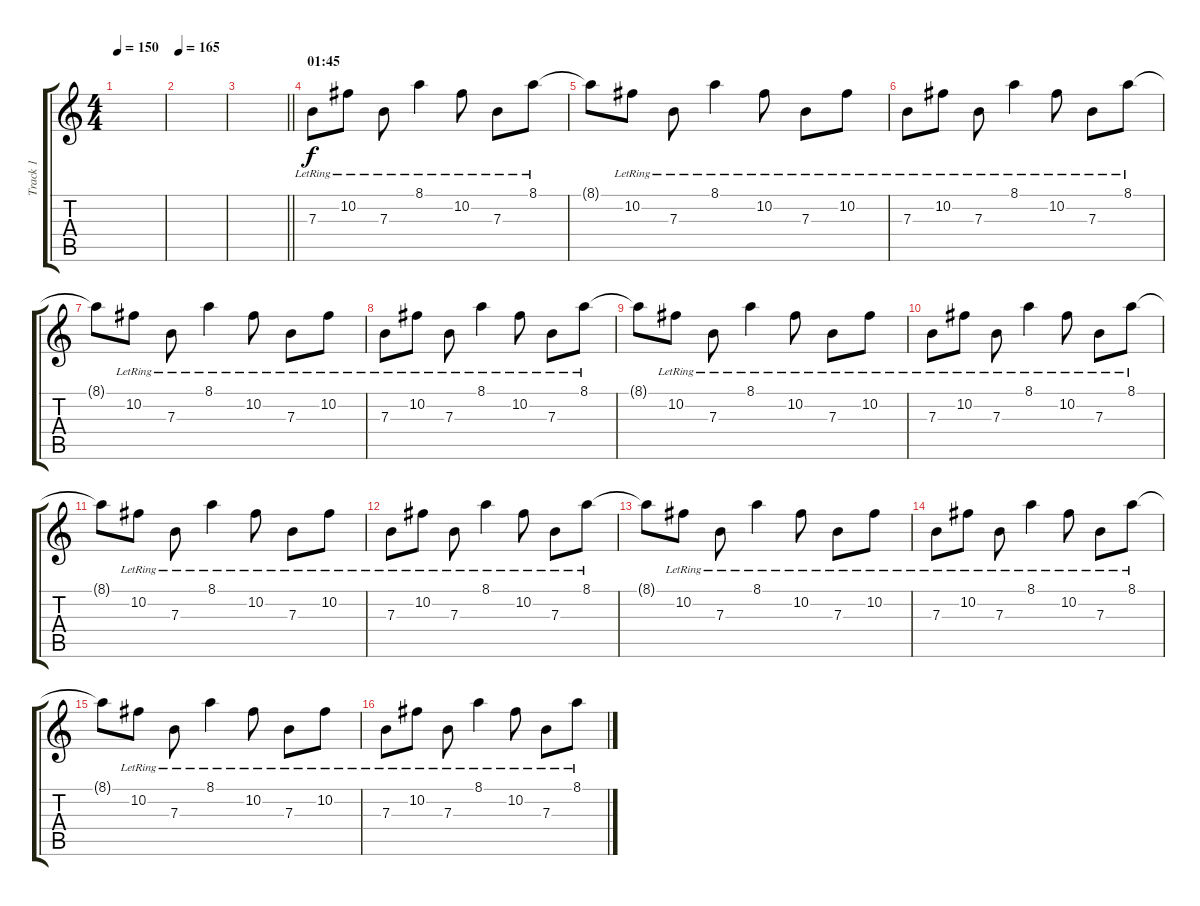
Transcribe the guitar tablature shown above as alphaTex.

\track ("Track 1" "Track 1") {instrument overdrivenguitar}
\staff {score tabs}
\tuning (Db4 Ab3 E3 B2 Gb2 B1) {hide}
\ts (4 4)
\tempo 150
\clef g2
\ks c
|
\tempo 165
|
\barLineRight lightlight
|
\section ("" "01:45")
7.3{lr}.8{instrument electricguitarclean} 10.2{lr}.8 7.3{lr}.8 8.1{lr}.4 10.2{lr}.8 7.3{lr}.8 8.1{lr}.8 |
8.1{t}.8 10.2{lr}.8 7.3{lr}.8 8.1{lr}.4 10.2{lr}.8 7.3{lr}.8 10.2{lr}.8 |
7.3{lr}.8 10.2{lr}.8 7.3{lr}.8 8.1{lr}.4 10.2{lr}.8 7.3{lr}.8 8.1{lr}.8 |
8.1{t}.8 10.2{lr}.8 7.3{lr}.8 8.1{lr}.4 10.2{lr}.8 7.3{lr}.8 10.2{lr}.8 |
7.3{lr}.8 10.2{lr}.8 7.3{lr}.8 8.1{lr}.4 10.2{lr}.8 7.3{lr}.8 8.1{lr}.8 |
8.1{t}.8 10.2{lr}.8 7.3{lr}.8 8.1{lr}.4 10.2{lr}.8 7.3{lr}.8 10.2{lr}.8 |
7.3{lr}.8 10.2{lr}.8 7.3{lr}.8 8.1{lr}.4 10.2{lr}.8 7.3{lr}.8 8.1{lr}.8 |
8.1{t}.8 10.2{lr}.8 7.3{lr}.8 8.1{lr}.4 10.2{lr}.8 7.3{lr}.8 10.2{lr}.8 |
7.3{lr}.8{instrument electricguitarclean} 10.2{lr}.8 7.3{lr}.8 8.1{lr}.4 10.2{lr}.8 7.3{lr}.8 8.1{lr}.8 |
8.1{t}.8 10.2{lr}.8 7.3{lr}.8 8.1{lr}.4 10.2{lr}.8 7.3{lr}.8 10.2{lr}.8 |
7.3{lr}.8{instrument electricguitarclean} 10.2{lr}.8 7.3{lr}.8 8.1{lr}.4 10.2{lr}.8 7.3{lr}.8 8.1{lr}.8 |
8.1{t}.8 10.2{lr}.8 7.3{lr}.8 8.1{lr}.4 10.2{lr}.8 7.3{lr}.8 10.2{lr}.8 |
7.3{lr}.8{instrument electricguitarclean} 10.2{lr}.8 7.3{lr}.8 8.1{lr}.4 10.2{lr}.8 7.3{lr}.8 8.1{lr}.8
